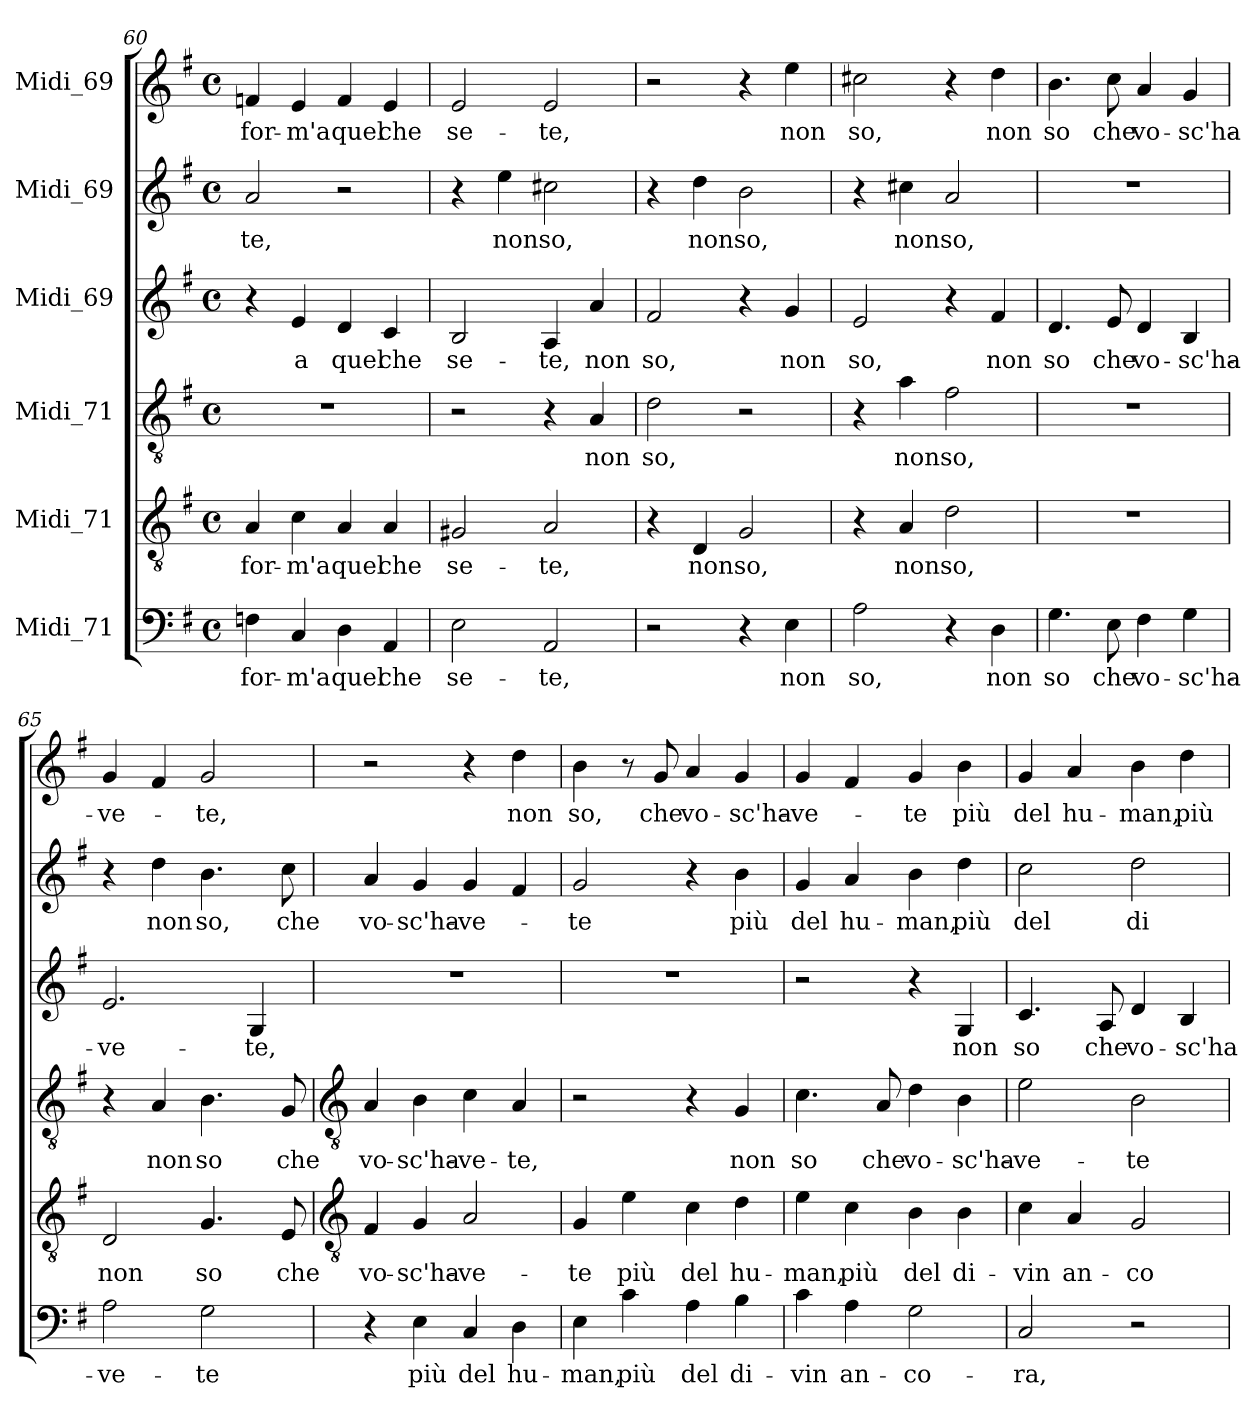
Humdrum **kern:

**kern	**text	**kern	**text	**kern	**text	**kern	**text	**kern	**text	**kern	**text
*part6	*part6	*part5	*part5	*part4	*part4	*part3	*part3	*part2	*part2	*part1	*part1
*staff6	*staff6	*staff5	*staff5	*staff4	*staff4	*staff3	*staff3	*staff2	*staff2	*staff1	*staff1
*I"Midi_71	*	*I"Midi_71	*	*I"Midi_71	*	*I"Midi_69	*	*I"Midi_69	*	*I"Midi_69	*
!!LO:LB:g=z
*clefF4	*	*clefGv2	*	*clefGv2	*	*clefG2	*	*clefG2	*	*clefG2	*
*k[f#]	*	*k[f#]	*	*k[f#]	*	*k[f#]	*	*k[f#]	*	*k[f#]	*
*G:	*	*G:	*	*G:	*	*G:	*	*G:	*	*G:	*
*M4/4	*	*M4/4	*	*M4/4	*	*M4/4	*	*M4/4	*	*M4/4	*
*met(c)	*	*met(c)	*	*met(c)	*	*met(c)	*	*met(c)	*	*met(c)	*
=60	=60	=60	=60	=60	=60	=60	=60	=60	=60	=60	=60
!	!LO:LY:b	!	!LO:LY:b	!	!	!	!	!	!LO:LY:b	!	!LO:LY:b
4Fn	-for-	4A	-for-	1r	.	4r	.	2a	-te,	4fn	-for-
!	!LO:LY:b	!	!LO:LY:b	!	!	!	!LO:LY:b	!	!	!	!LO:LY:b
4C	-m'a	4c	-m'a	.	.	4e	a	.	.	4e	-m'a
!	!LO:LY:b	!	!LO:LY:b	!	!	!	!LO:LY:b	!	!	!	!LO:LY:b
4D	quel	4A	quel	.	.	4d	quel	2r	.	4f	quel
!	!LO:LY:b	!	!LO:LY:b	!	!	!	!LO:LY:b	!	!	!	!LO:LY:b
4AA	che	4A	che	.	.	4c	che	.	.	4e	che
=61	=61	=61	=61	=61	=61	=61	=61	=61	=61	=61	=61
!	!LO:LY:b	!	!LO:LY:b	!	!	!	!LO:LY:b	!	!	!	!LO:LY:b
2E	se-	2G#X	se-	2r	.	2B	se-	4r	.	2e	se-
!	!	!	!	!	!	!	!	!	!LO:LY:b	!	!
.	.	.	.	.	.	.	.	4ee	non	.	.
!	!LO:LY:b	!	!LO:LY:b	!	!	!	!LO:LY:b	!	!LO:LY:b	!	!LO:LY:b
2AA	-te,	2A	-te,	4r	.	4A	-te,	2cc#X	so,	2e	-te,
!	!	!	!	!	!LO:LY:b	!	!LO:LY:b	!	!	!	!
.	.	.	.	4A	non	4a	non	.	.	.	.
=62	=62	=62	=62	=62	=62	=62	=62	=62	=62	=62	=62
!	!	!	!	!	!LO:LY:b	!	!LO:LY:b	!	!	!	!
2r	.	4r	.	2d	so,	2f#	so,	4r	.	2r	.
!	!	!	!LO:LY:b	!	!	!	!	!	!LO:LY:b	!	!
.	.	4D	non	.	.	.	.	4dd	non	.	.
!	!	!	!LO:LY:b	!	!	!	!	!	!LO:LY:b	!	!
4r	.	2G	so,	2r	.	4r	.	2b	so,	4r	.
!	!LO:LY:b	!	!	!	!	!	!LO:LY:b	!	!	!	!LO:LY:b
4E	non	.	.	.	.	4g	non	.	.	4ee	non
=63	=63	=63	=63	=63	=63	=63	=63	=63	=63	=63	=63
!	!LO:LY:b	!	!	!	!	!	!LO:LY:b	!	!	!	!LO:LY:b
2A	so,	4r	.	4r	.	2e	so,	4r	.	2cc#X	so,
!	!	!	!LO:LY:b	!	!LO:LY:b	!	!	!	!LO:LY:b	!	!
.	.	4A	non	4a	non	.	.	4cc#X	non	.	.
!	!	!	!LO:LY:b	!	!LO:LY:b	!	!	!	!LO:LY:b	!	!
4r	.	2d	so,	2f#	so,	4r	.	2a	so,	4r	.
!	!LO:LY:b	!	!	!	!	!	!LO:LY:b	!	!	!	!LO:LY:b
4D	non	.	.	.	.	4f#	non	.	.	4dd	non
=64	=64	=64	=64	=64	=64	=64	=64	=64	=64	=64	=64
!	!LO:LY:b	!	!	!	!	!	!LO:LY:b	!	!	!	!LO:LY:b
4.G	so	1r	.	1r	.	4.d	so	1r	.	4.b	so
!	!LO:LY:b	!	!	!	!	!	!LO:LY:b	!	!	!	!LO:LY:b
8E	che	.	.	.	.	8e	che	.	.	8cc	che
!	!LO:LY:b	!	!	!	!	!	!LO:LY:b	!	!	!	!LO:LY:b
4F#	vo-	.	.	.	.	4d	vo-	.	.	4a	vo-
!	!LO:LY:b	!	!	!	!	!	!LO:LY:b	!	!	!	!LO:LY:b
4G	-sc'ha-	.	.	.	.	4B	-sc'ha-	.	.	4g	-sc'ha-
=65	=65	=65	=65	=65	=65	=65	=65	=65	=65	=65	=65
!	!LO:LY:b	!	!LO:LY:b	!	!	!	!LO:LY:b	!	!	!	!LO:LY:b
2A	-ve-	2D	non	4r	.	2.e	-ve-	4r	.	4g	-ve-
!	!	!	!	!	!LO:LY:b	!	!	!	!LO:LY:b	!	!
.	.	.	.	4A	non	.	.	4dd	non	4f#	.
!	!LO:LY:b	!	!LO:LY:b	!	!LO:LY:b	!	!	!	!LO:LY:b	!	!LO:LY:b
2G	-te	4.G	so	4.B	so	.	.	4.b	so,	2g	-te,
!	!	!	!	!	!	!	!LO:LY:b	!	!	!	!
.	.	.	.	.	.	4G	-te,	.	.	.	.
!	!	!	!LO:LY:b	!	!LO:LY:b	!	!	!	!LO:LY:b	!	!
.	.	8E	che	8G	che	.	.	8cc	che	.	.
!!LO:LB:g=z
=66	=66	=66	=66	=66	=66	=66	=66	=66	=66	=66	=66
*	*	*clefGv2	*	*clefGv2	*	*	*	*	*	*	*
!	!	!	!LO:LY:b	!	!LO:LY:b	!	!	!	!LO:LY:b	!	!
4r	.	4F#	vo-	4A	vo-	1r	.	4a	vo-	2r	.
!	!LO:LY:b	!	!LO:LY:b	!	!LO:LY:b	!	!	!	!LO:LY:b	!	!
4E	più	4G	-sc'ha-	4B	-sc'ha-	.	.	4g	-sc'ha-	.	.
!	!LO:LY:b	!	!LO:LY:b	!	!LO:LY:b	!	!	!	!LO:LY:b	!	!
4C	del	2A	-ve-	4c	-ve-	.	.	4g	-ve-	4r	.
!	!LO:LY:b	!	!	!	!LO:LY:b	!	!	!	!	!	!LO:LY:b
4D	hu-	.	.	4A	-te,	.	.	4f#	.	4dd	non
=67	=67	=67	=67	=67	=67	=67	=67	=67	=67	=67	=67
!	!LO:LY:b	!	!LO:LY:b	!	!	!	!	!	!LO:LY:b	!	!LO:LY:b
4E	-man,	4G	-te	2r	.	1r	.	2g	-te	4b	so,
!	!LO:LY:b	!	!LO:LY:b	!	!	!	!	!	!	!	!
4c	più	4e	più	.	.	.	.	.	.	8r	.
!	!	!	!	!	!	!	!	!	!	!	!LO:LY:b
.	.	.	.	.	.	.	.	.	.	8g	che
!	!LO:LY:b	!	!LO:LY:b	!	!	!	!	!	!	!	!LO:LY:b
4A	del	4c	del	4r	.	.	.	4r	.	4a	vo-
!	!LO:LY:b	!	!LO:LY:b	!	!LO:LY:b	!	!	!	!LO:LY:b	!	!LO:LY:b
4B	di-	4d	hu-	4G	non	.	.	4b	più	4g	-sc'ha-
=68	=68	=68	=68	=68	=68	=68	=68	=68	=68	=68	=68
!	!LO:LY:b	!	!LO:LY:b	!	!LO:LY:b	!	!	!	!LO:LY:b	!	!LO:LY:b
4c	-vin	4e	-man,	4.c	so	2r	.	4g	del	4g	-ve-
!	!LO:LY:b	!	!LO:LY:b	!	!	!	!	!	!LO:LY:b	!	!
4A	an-	4c	più	.	.	.	.	4a	hu-	4f#	.
!	!	!	!	!	!LO:LY:b	!	!	!	!	!	!
.	.	.	.	8A	che	.	.	.	.	.	.
!	!LO:LY:b	!	!LO:LY:b	!	!LO:LY:b	!	!	!	!LO:LY:b	!	!LO:LY:b
2G	-co-	4B	del	4d	vo-	4r	.	4b	-man,	4g	-te
!	!	!	!LO:LY:b	!	!LO:LY:b	!	!LO:LY:b	!	!LO:LY:b	!	!LO:LY:b
.	.	4B	di-	4B	-sc'ha-	4G	non	4dd	più	4b	più
=69	=69	=69	=69	=69	=69	=69	=69	=69	=69	=69	=69
!	!LO:LY:b	!	!LO:LY:b	!	!LO:LY:b	!	!LO:LY:b	!	!LO:LY:b	!	!LO:LY:b
2C	-ra,	4c	-vin	2e	-ve-	4.c	so	2cc	del	4g	del
!	!	!	!LO:LY:b	!	!	!	!	!	!	!	!LO:LY:b
.	.	4A	an-	.	.	.	.	.	.	4a	hu-
!	!	!	!	!	!	!	!LO:LY:b	!	!	!	!
.	.	.	.	.	.	8A	che	.	.	.	.
!	!	!	!LO:LY:b	!	!LO:LY:b	!	!LO:LY:b	!	!LO:LY:b	!	!LO:LY:b
2r	.	2G	-co-	2B	-te	4d	vo-	2dd	di-	4b	-man,
!	!	!	!	!	!	!	!LO:LY:b	!	!	!	!LO:LY:b
.	.	.	.	.	.	4B	-sc'ha-	.	.	4dd	più
=	=	=	=	=	=	=	=	=	=	=	=
*-	*-	*-	*-	*-	*-	*-	*-	*-	*-	*-	*-
